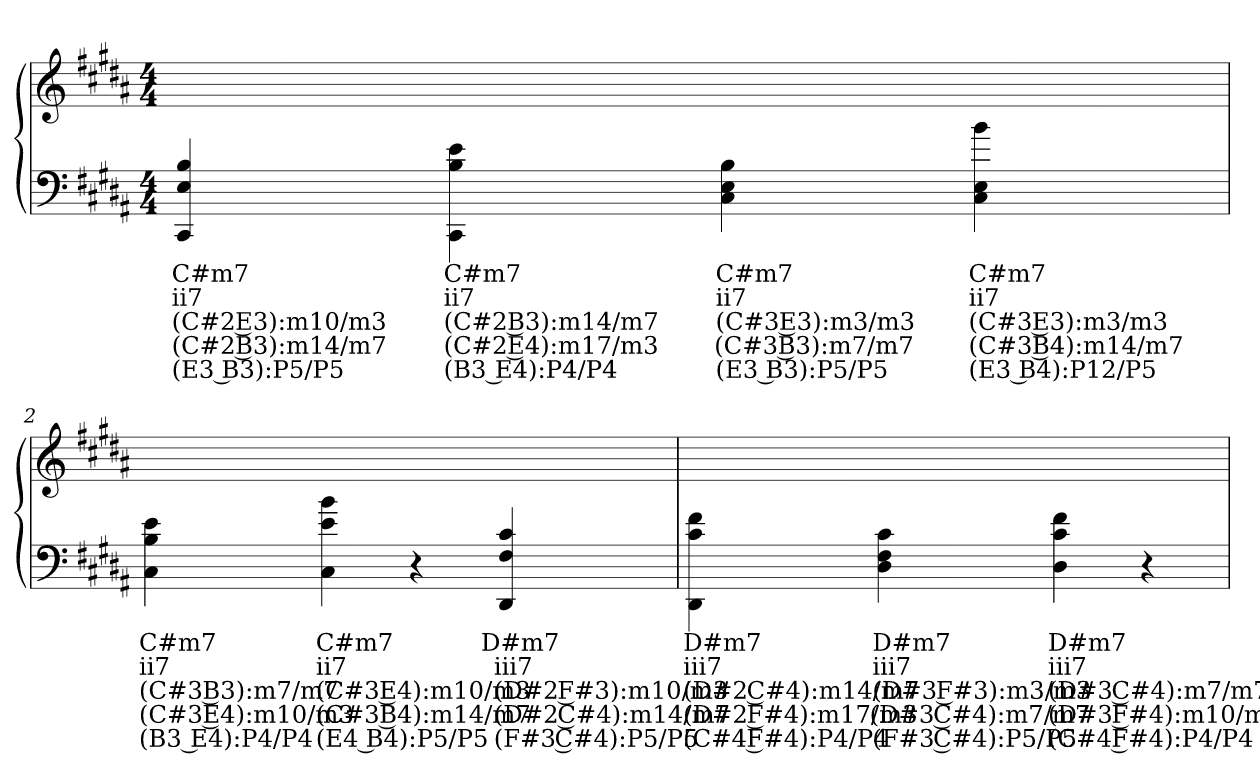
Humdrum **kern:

**kern	**text	**text	**text	**text	**text	**kern
*part2	*part2	*part2	*part2	*part2	*part2	*part1
*staff2	*staff2	*staff2	*staff2	*staff2	*staff2	*staff1
*clefF4	*	*	*	*	*	*clefG2
*k[f#c#g#d#a#]	*	*	*	*	*	*k[f#c#g#d#a#]
*B:	*	*	*	*	*	*B:
*M4/4	*	*	*	*	*	*M4/4
*MM60	*	*	*	*	*	*MM60
=1	=1	=1	=1	=1	=1	=1
4CC# 4E 4B	C#m7	ii7	(C#2 E3):m10/m3	(C#2 B3):m14/m7	(E3 B3):P5/P5	1ryy
4CC# 4B 4e	C#m7	ii7	(C#2 B3):m14/m7	(C#2 E4):m17/m3	(B3 E4):P4/P4	.
4C# 4E 4B	C#m7	ii7	(C#3 E3):m3/m3	(C#3 B3):m7/m7	(E3 B3):P5/P5	.
4C# 4E 4b	C#m7	ii7	(C#3 E3):m3/m3	(C#3 B4):m14/m7	(E3 B4):P12/P5	.
=2	=2	=2	=2	=2	=2	=2
4C# 4B 4e	C#m7	ii7	(C#3 B3):m7/m7	(C#3 E4):m10/m3	(B3 E4):P4/P4	1ryy
4C# 4e 4b	C#m7	ii7	(C#3 E4):m10/m3	(C#3 B4):m14/m7	(E4 B4):P5/P5	.
4r	.	.	.	.	.	.
4DD# 4F# 4c#	D#m7	iii7	(D#2 F#3):m10/m3	(D#2 C#4):m14/m7	(F#3 C#4):P5/P5	.
=3	=3	=3	=3	=3	=3	=3
4DD# 4c# 4f#	D#m7	iii7	(D#2 C#4):m14/m7	(D#2 F#4):m17/m3	(C#4 F#4):P4/P4	1ryy
4D# 4F# 4c#	D#m7	iii7	(D#3 F#3):m3/m3	(D#3 C#4):m7/m7	(F#3 C#4):P5/P5	.
4D# 4c# 4f#	D#m7	iii7	(D#3 C#4):m7/m7	(D#3 F#4):m10/m3	(C#4 F#4):P4/P4	.
4r	.	.	.	.	.	.
=	=	=	=	=	=	=
*-	*-	*-	*-	*-	*-	*-
